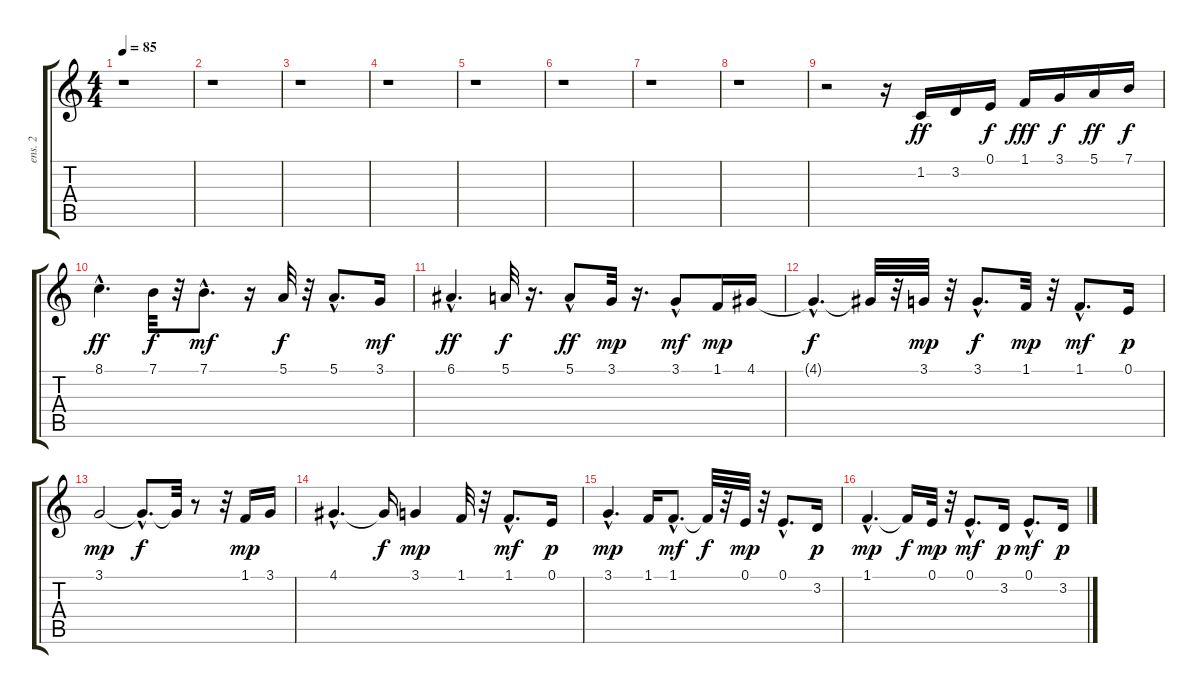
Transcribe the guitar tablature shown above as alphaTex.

\track ("ens. 2" "ens. 2") {instrument stringensemble2}
\staff {score tabs}
\tuning (E4 B3 G3 D3 A2 E2) {hide}
\ts (4 4)
\tempo 85
\clef g2
\ks c
r.1{dy f} |
r.1 |
r.1 |
r.1 |
r.1 |
r.1 |
r.1 |
r.1 |
r.2 r.16 1.2.16{dy ff instrument stringensemble2} 3.2.16 0.1.16{dy f} 1.1.16{dy fff} 3.1.16{dy f} 5.1.16{dy ff} 7.1.16{dy f} |
8.1{hac}.4{d dy ff} 7.1.32{dy f} r.32 7.1{hac}.8{d dy mf} r.16 5.1.32{dy f} r.32 5.1{hac}.8{d} 3.1.16{dy mf} |
6.1{hac}.4{d dy ff} 5.1.32{dy f} r.16{d} 5.1{hac}.8{dy ff} 3.1.32{dy mp} r.16{d} 3.1{hac}.8{dy mf} 1.1.16{dy mp} 4.1.16 |
4.1{hac t}.4{d dy f} 4.1{t}.32 r.32 3.1.32{dy mp} r.32 3.1{hac}.8{d dy f} 1.1.32{dy mp} r.32 1.1{hac}.8{d dy mf} 0.1.16{dy p} |
3.1.2{dy mp} 3.1{hac t}.8{d dy f} 3.1{t}.32 r.8 r.32 1.1.16{dy mp} 3.1.16 |
4.1{hac}.4{d} 4.1{t}.16{dy f} 3.1.4{dy mp} 1.1.32 r.32 1.1{hac}.8{d dy mf} 0.1.16{dy p} |
3.1{hac}.4{d dy mp} 1.1.16 1.1{hac}.8{d dy mf} 1.1{t}.32{dy f} r.32 0.1.32{dy mp} r.32 0.1{hac}.8{d} 3.2.16{dy p} |
1.1{hac}.4{d dy mp} 1.1{t}.16{dy f} 0.1.32{dy mp} r.32 0.1{hac}.8{d dy mf} 3.2.16{dy p} 0.1{hac}.8{d dy mf} 3.2.16{dy p}
